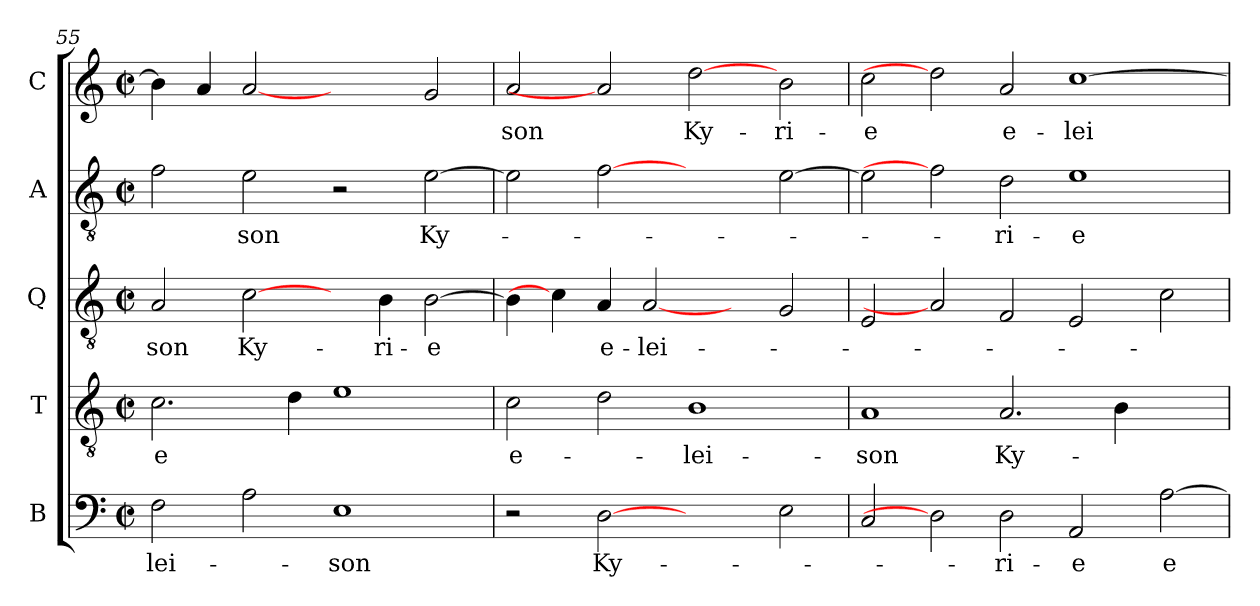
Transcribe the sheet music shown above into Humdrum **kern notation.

**kern	**text	**kern	**text	**kern	**text	**kern	**text	**kern	**text
*part5	*part5	*part4	*part4	*part3	*part3	*part2	*part2	*part1	*part1
*staff5	*staff5	*staff4	*staff4	*staff3	*staff3	*staff2	*staff2	*staff1	*staff1
*I"B	*	*I"T	*	*I"Q	*	*I"A	*	*I"C	*
*I'B	*	*I'T	*	*I'Q	*	*I'A	*	*I'C	*
!!LO:PB:g=z
*clefF4	*	*clefGv2	*	*clefGv2	*	*clefGv2	*	*clefG2	*
*M2/2	*	*M2/2	*	*M2/2	*	*M2/2	*	*M2/2	*
*met(c|)	*	*met(c|)	*	*met(c|)	*	*met(c|)	*	*met(c|)	*
=55	=55	=55	=55	=55	=55	=55	=55	=55	=55
!	!LO:LY:b:cj	!	!LO:LY:b:cj	!	!LO:LY:b:cj	!	!	!	!
2F\	-lei-	2.c\	-e	2A/	-son	2f\	.	4b\]	.
.	.	.	.	.	.	.	.	4a/	.
!	!	!	!	!	!LO:LY:b:cj	!	!LO:LY:b:cj	!	!
2A\	.	.	.	[2c\	Ky-	2e\	-son	[2a	.
.	.	4d\	.	.	.	.	.	.	.
!	!LO:LY:b:cj	!	!	!	!	!	!	!	!
1E	-son	1e	.	4ryy	.	2r	.	2ryy	.
!	!	!	!	!	!LO:LY:b:cj	!	!	!	!
.	.	.	.	4B\	-ri-	.	.	.	.
!	!	!	!	!	!LO:LY:b:cj	!	!LO:LY:b:cj	!	!
.	.	.	.	[>2B\	-e	[>2e\	Ky-	2g/	.
=56	=56	=56	=56	=56	=56	=56	=56	=56	=56
!	!	!	!LO:LY:b:cj	!	!	!	!	!	!LO:LY:b:cj
2r	.	2c\	e-	4B\]	.	2e\]	.	2a/	-son
.	.	.	.	4c\]	.	.	.	.	.
!	!LO:LY:b:cj	!	!	!	!LO:LY:b:cj	!	!	!	!
[2D	Ky-	2d\	.	4A/	e-	[2f	.	2a]	.
!	!	!	!	!	!LO:LY:b:cj	!	!	!	!
.	.	.	.	[2A	-lei-	.	.	.	.
!	!	!	!LO:LY:b:cj	!	!	!	!	!	!LO:LY:b:cj
2ryy	.	1B	-lei-	.	.	2ryy	.	[2dd	Ky-
.	.	.	.	4ryy	.	.	.	.	.
!	!	!	!	!	!	!	!	!	!LO:LY:b:cj
2E\	.	.	.	2G/	.	[>2e\	.	2b\	-ri-
=57	=57	=57	=57	=57	=57	=57	=57	=57	=57
!	!	!	!LO:LY:b:cj	!	!	!	!	!	!LO:LY:b:cj
2C/	.	1A	-son	2E/	.	2e\]	.	2cc\	-e
2D]	.	.	.	2A]	.	2f]	.	2dd]	.
!	!LO:LY:b:cj	!	!LO:LY:b:cj	!	!	!	!LO:LY:b:cj	!	!LO:LY:b:cj
2D\	-ri-	2.A/	Ky-	2F/	.	2d\	-ri-	2a/	e-
!	!LO:LY:b:cj	!	!	!	!	!	!LO:LY:b:rj	!	!LO:LY:b:cj
2AA/	-e	.	.	2E/	.	1e	-e	[>1cc	-lei-
.	.	4B\	.	.	.	.	.	.	.
!	!LO:LY:b:cj	!	!	!	!	!	!	!	!
[>2A\	e-	2ryy	.	2c\	.	.	.	.	.
=	=	=	=	=	=	=	=	=	=
*-	*-	*-	*-	*-	*-	*-	*-	*-	*-
